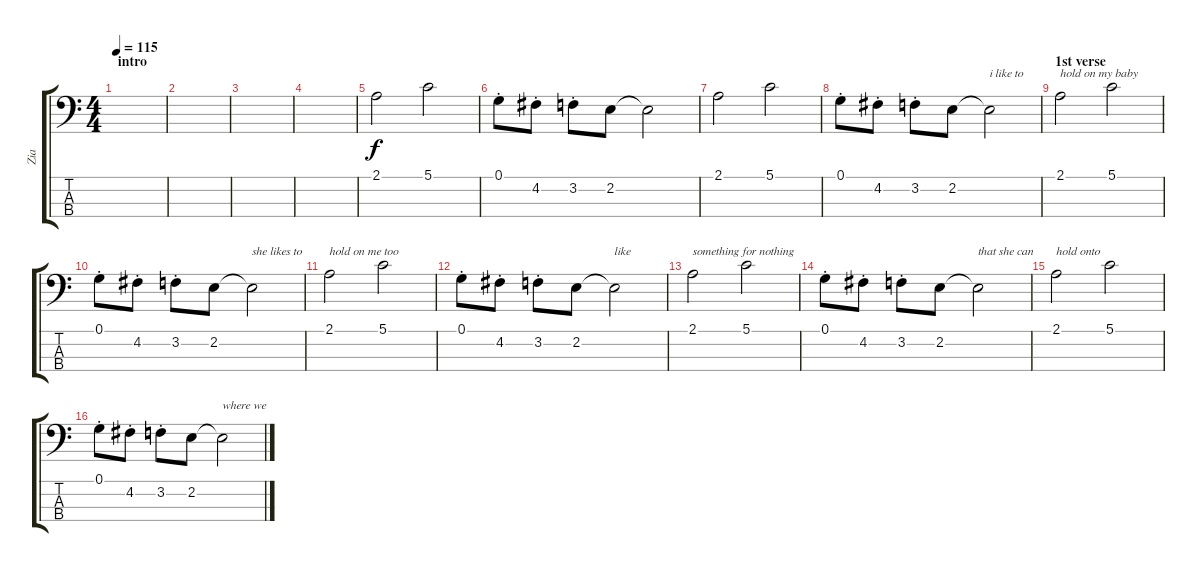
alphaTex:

\track ("Zia" "Zia") {instrument slapbass1}
\staff {score tabs}
\tuning (G2 D2 A1 E1) {hide}
\ts (4 4)
\section ("" "intro")
\tempo 115
\clef f4
\ks c
|
|
|
|
2.1.2 5.1.2 |
0.1{st}.8 4.2{st}.8 3.2{st}.8 2.2.8 2.2{t}.2 |
2.1.2 5.1.2 |
0.1{st}.8 4.2{st}.8 3.2{st}.8 2.2.8 2.2{t}.2{txt "i like to"} |
\section ("" "1st verse")
2.1.2{txt "hold on my baby"} 5.1.2 |
0.1{st}.8 4.2{st}.8 3.2{st}.8 2.2.8 2.2{t}.2{txt "she likes to"} |
2.1.2{txt "hold on me too"} 5.1.2 |
0.1{st}.8 4.2{st}.8 3.2{st}.8 2.2.8 2.2{t}.2{txt "like"} |
2.1.2{txt "something for nothing"} 5.1.2 |
0.1{st}.8 4.2{st}.8 3.2{st}.8 2.2.8 2.2{t}.2{txt "that she can"} |
2.1.2{txt "hold onto"} 5.1.2 |
0.1{st}.8 4.2{st}.8 3.2{st}.8 2.2.8 2.2{t}.2{txt "where we"}
